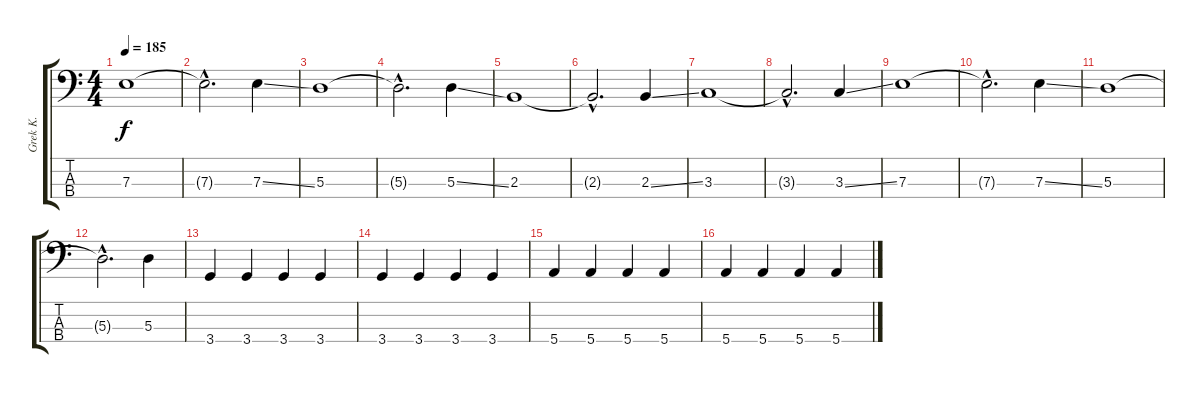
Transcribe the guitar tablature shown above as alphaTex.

\track ("Grek K." "Grek K.") {instrument electricbasspick}
\staff {score tabs}
\tuning (G2 D2 A1 E1) {hide}
\ts (4 4)
\tempo 185
\clef f4
\ks c
7.3.1{dy f} |
7.3{hac t}.2{d} 7.3{ss}.4 |
5.3.1 |
5.3{hac t}.2{d} 5.3{ss}.4 |
2.3.1 |
2.3{hac t}.2{d} 2.3{ss}.4 |
3.3.1 |
3.3{hac t}.2{d} 3.3{ss}.4 |
7.3.1 |
7.3{hac t}.2{d} 7.3{ss}.4 |
5.3.1 |
5.3{hac t}.2{d} 5.3.4 |
3.4.4 3.4.4 3.4.4 3.4.4 |
3.4.4 3.4.4 3.4.4 3.4.4 |
5.4.4 5.4.4 5.4.4 5.4.4 |
5.4.4 5.4.4 5.4.4 5.4.4
